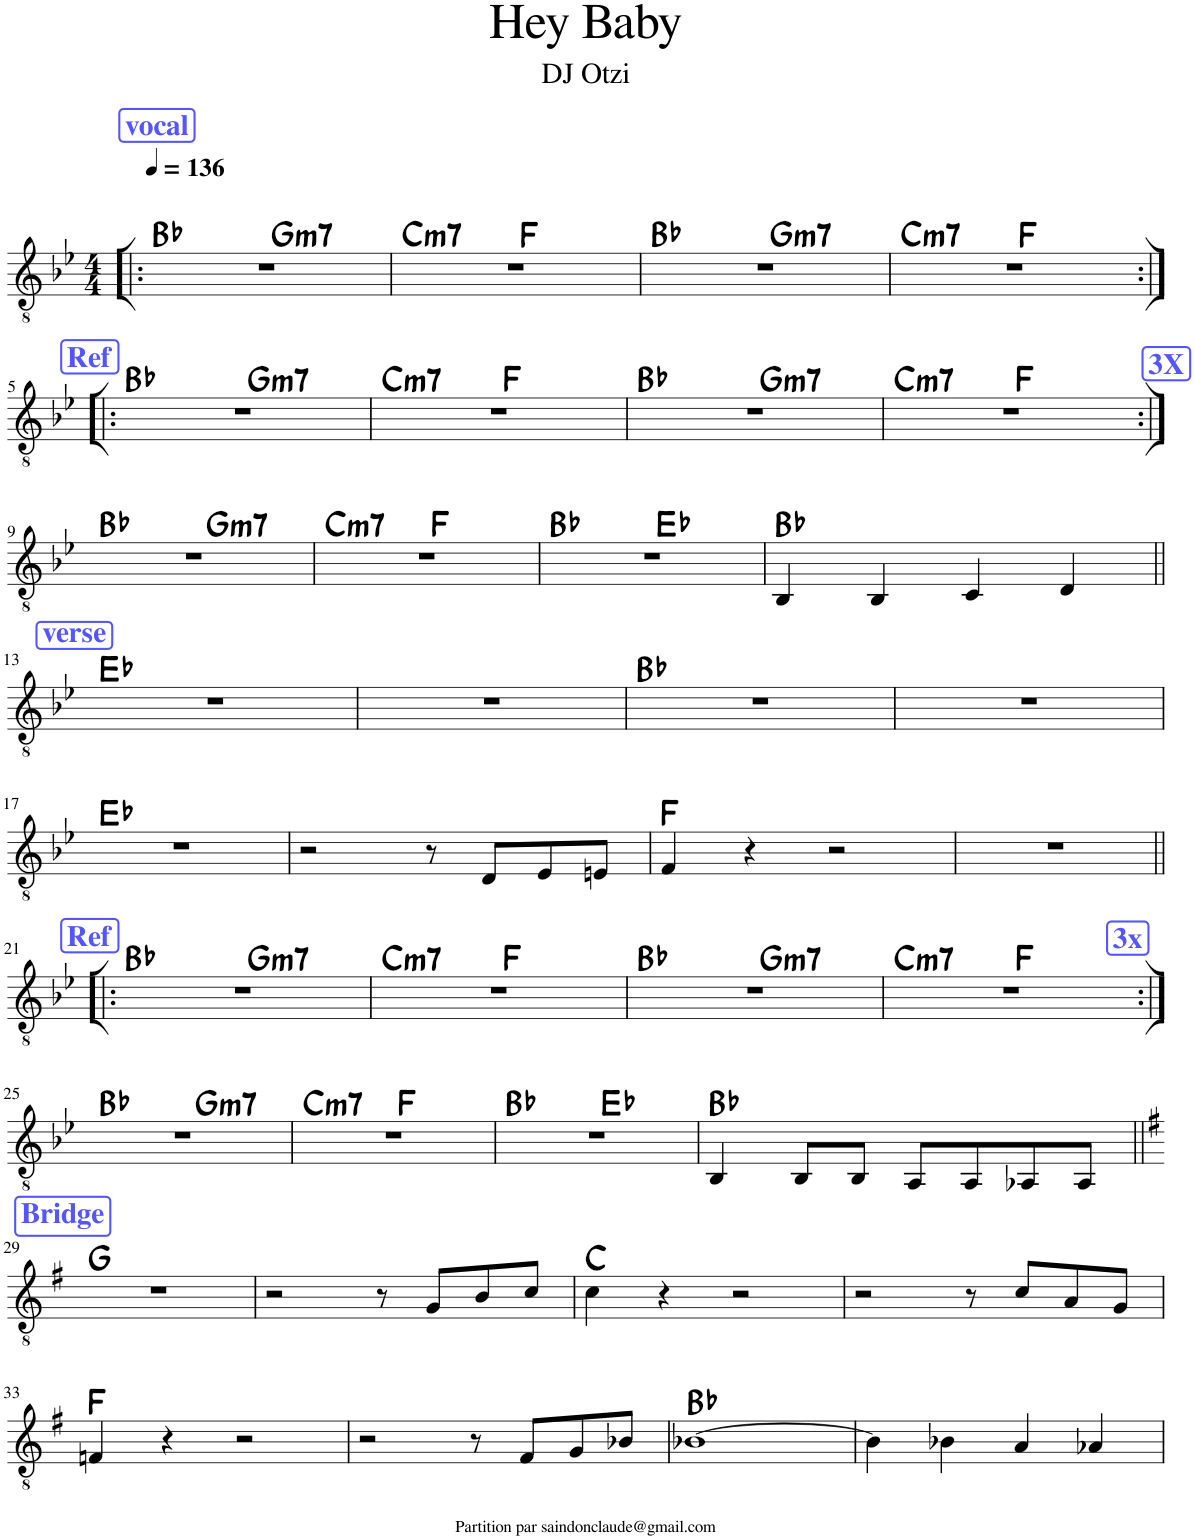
**kern	**harte
*part1	*part1
*staff1	*
*I"Classical Guitar	*
*I'Guit.	*
*clefGv2	*
*k[b-e-]	*
*M4/4	*
*MM136	*
!!LO:REH:place=s1:a:B:cj:color=#5555FF:fs=14:t=vocal
=1!|:	=1!|:
*^	*
1r	2ryy	Bb:maj
!	!	!LO:H:kt=m7
.	2ryy	G:min7
=2	=2	=2
!	!	!LO:H:kt=m7
1r	2ryy	C:min7
.	2ryy	F:maj
=3	=3	=3
1r	2ryy	Bb:maj
!	!	!LO:H:kt=m7
.	2ryy	G:min7
=4	=4	=4
!	!	!LO:H:kt=m7
1r	2ryy	C:min7
.	2ryy	F:maj
!!LO:LB:g=z	!!
!!LO:REH:place=s1:a:B:cj:color=#5555FF:fs=14:t=Ref	!!
=5:|!|:	=5:|!|:	=5:|!|:
1r	2ryy	Bb:maj
!	!	!LO:H:kt=m7
.	2ryy	G:min7
=6	=6	=6
!	!	!LO:H:kt=m7
1r	2ryy	C:min7
.	2ryy	F:maj
=7	=7	=7
1r	2ryy	Bb:maj
!	!	!LO:H:kt=m7
.	2ryy	G:min7
!!LO:REH:place=s1:a:B:cj:color=#5555FF:fs=14:t=3X	!!
=8	=8	=8
!	!	!LO:H:kt=m7
1r	2ryy	C:min7
.	2ryy	F:maj
!!LO:LB:g=z	!!
=9:|!	=9:|!	=9:|!
1r	2ryy	Bb:maj
!	!	!LO:H:kt=m7
.	2ryy	G:min7
=10	=10	=10
!	!	!LO:H:kt=m7
1r	2ryy	C:min7
.	2ryy	F:maj
=11	=11	=11
1r	2ryy	Bb:maj
.	2ryy	Eb:maj
*v	*v	*
=12	=12
4BB-/	Bb:maj
4BB-/	.
4C/	.
4D/	.
!!LO:LB:g=z
!!LO:REH:place=s1:a:B:cj:color=#5555FF:fs=14:t=verse
=13||	=13||
1r	Eb:maj
=14	=14
1r	.
=15	=15
1r	Bb:maj
=16	=16
1r	.
!!LO:LB:g=z
=17	=17
1r	Eb:maj
=18	=18
2r	.
8r	.
8D/L	.
8E-/	.
8En/J	.
=19	=19
4F/	F:maj
4r	.
2r	.
=20	=20
1r	.
!!LO:LB:g=z
!!LO:REH:place=s1:a:B:cj:color=#5555FF:fs=14:t=Ref
=21!|:	=21!|:
*^	*
1r	2ryy	Bb:maj
!	!	!LO:H:kt=m7
.	2ryy	G:min7
=22	=22	=22
!	!	!LO:H:kt=m7
1r	2ryy	C:min7
.	2ryy	F:maj
=23	=23	=23
1r	2ryy	Bb:maj
!	!	!LO:H:kt=m7
.	2ryy	G:min7
!!LO:REH:place=s1:a:B:cj:color=#5555FF:fs=14:t=3x	!!
=24	=24	=24
!	!	!LO:H:kt=m7
1r	2ryy	C:min7
.	2ryy	F:maj
!!LO:LB:g=z	!!
=25:|!	=25:|!	=25:|!
1r	2ryy	Bb:maj
!	!	!LO:H:kt=m7
.	2ryy	G:min7
=26	=26	=26
!	!	!LO:H:kt=m7
1r	2ryy	C:min7
.	2ryy	F:maj
=27	=27	=27
1r	2ryy	Bb:maj
.	2ryy	Eb:maj
*v	*v	*
=28	=28
4BB-/	Bb:maj
8BB-/L	.
8BB-/J	.
8AA/L	.
8AA/	.
8AA-X/	.
8AA-/J	.
!!LO:LB:g=z
!!LO:REH:place=s1:a:B:cj:color=#5555FF:fs=14:t=Bridge
=29||	=29||
*k[f#]	*
1r	G:maj
=30	=30
2r	.
8r	.
8G/L	.
8B/	.
8c/J	.
=31	=31
4c\	C:maj
4r	.
2r	.
=32	=32
2r	.
8r	.
8c/L	.
8A/	.
8G/J	.
!!LO:LB:g=z
=33	=33
4Fn/	F:maj
4r	.
2r	.
=34	=34
2r	.
8r	.
8F#/L	.
8G/	.
8B-X/J	.
=35	=35
[1B-X	Bb:maj
=36	=36
4B-\]	.
4B-X\	.
4A/	.
4A-X/	.
=	=
*-	*-
